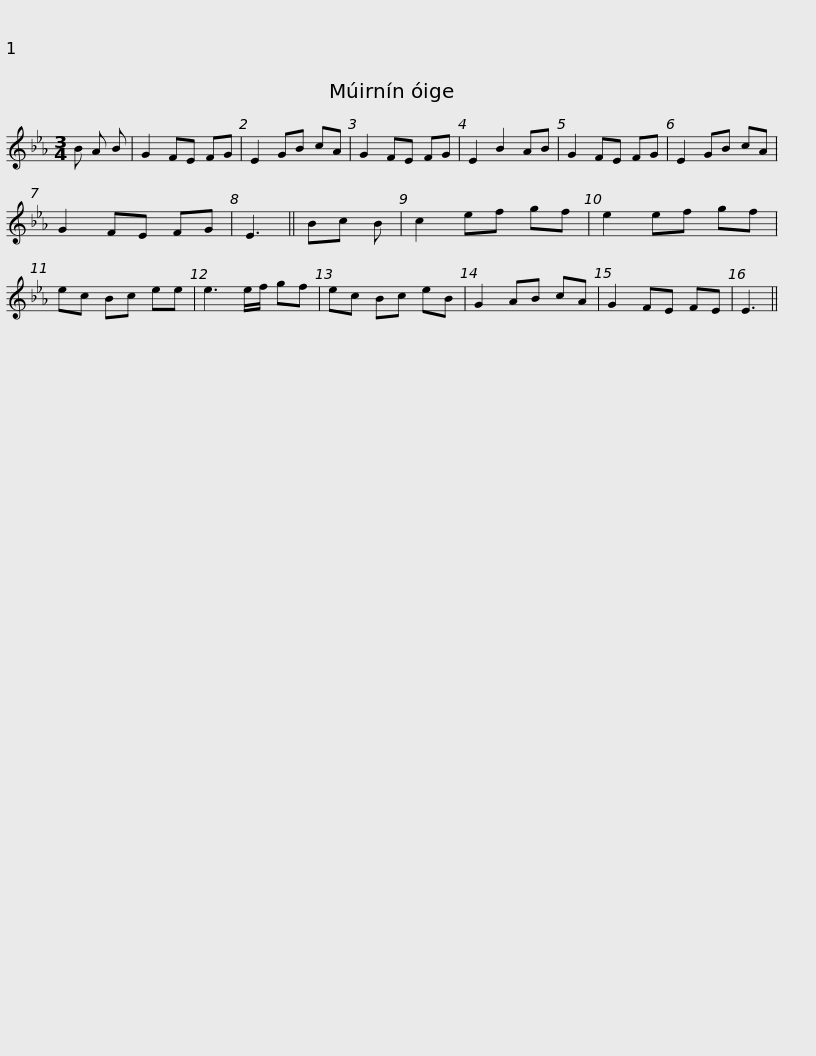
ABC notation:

X:1
L:1/8
M:3/4
I:linebreak $
K:Eb
V:1 treble
V:1
 B A B | G2 FE FG | E2 GB cA | G2 FE FG | E2 B2 AB | %5
 G2 FE FG | E2 GB cA | G2 FE FG | E3 || Bc B |$ %10
 c2 ef gf | e2 ef gf | ec Bc ee | e3 e/f/ gf | ec Bc eB | %15
 G2 AB cA | G2 FE FE | E3 || %18
